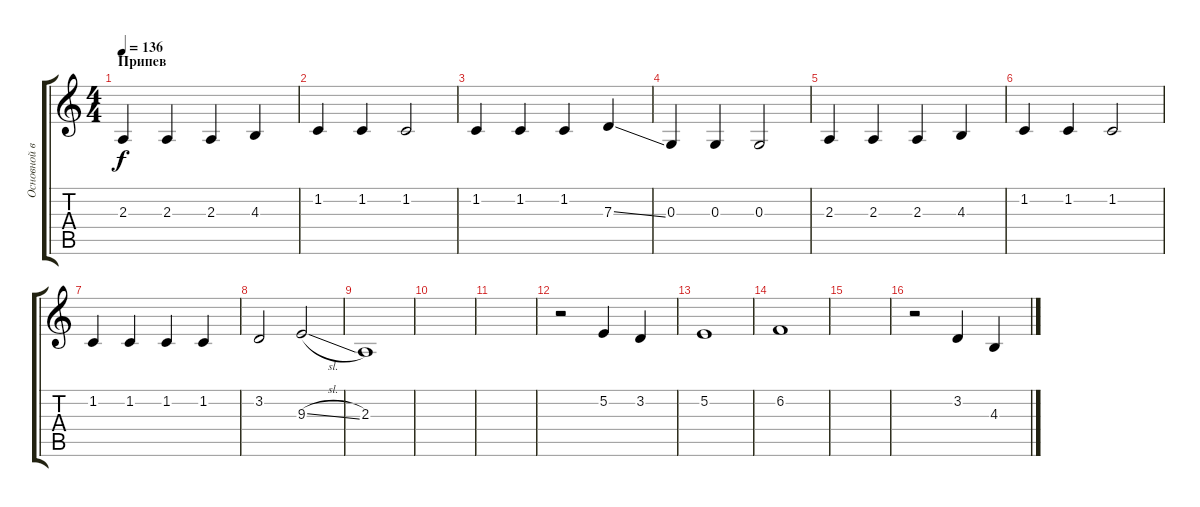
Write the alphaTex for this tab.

\track ("Основной вокал" "Основной в") {instrument lead6voice}
\staff {score tabs}
\tuning (E4 B3 G3 D3 A2 E2) {hide}
\ts (4 4)
\section ("" "Припев")
\tempo 136
\clef g2
\ks c
2.3.4{dy f} 2.3.4 2.3.4 4.3.4 |
1.2.4 1.2.4 1.2.2 |
1.2.4 1.2.4 1.2.4 7.3{ss}.4 |
0.3.4 0.3.4 0.3.2 |
2.3.4 2.3.4 2.3.4 4.3.4 |
1.2.4 1.2.4 1.2.2 |
1.2.4 1.2.4 1.2.4 1.2.4 |
3.2.2 9.3{sl}.2 |
2.3.1 |
|
|
r.2 5.2.4 3.2.4 |
5.2.1 |
6.2.1 |
|
r.2 3.2.4 4.3{sl}.4
